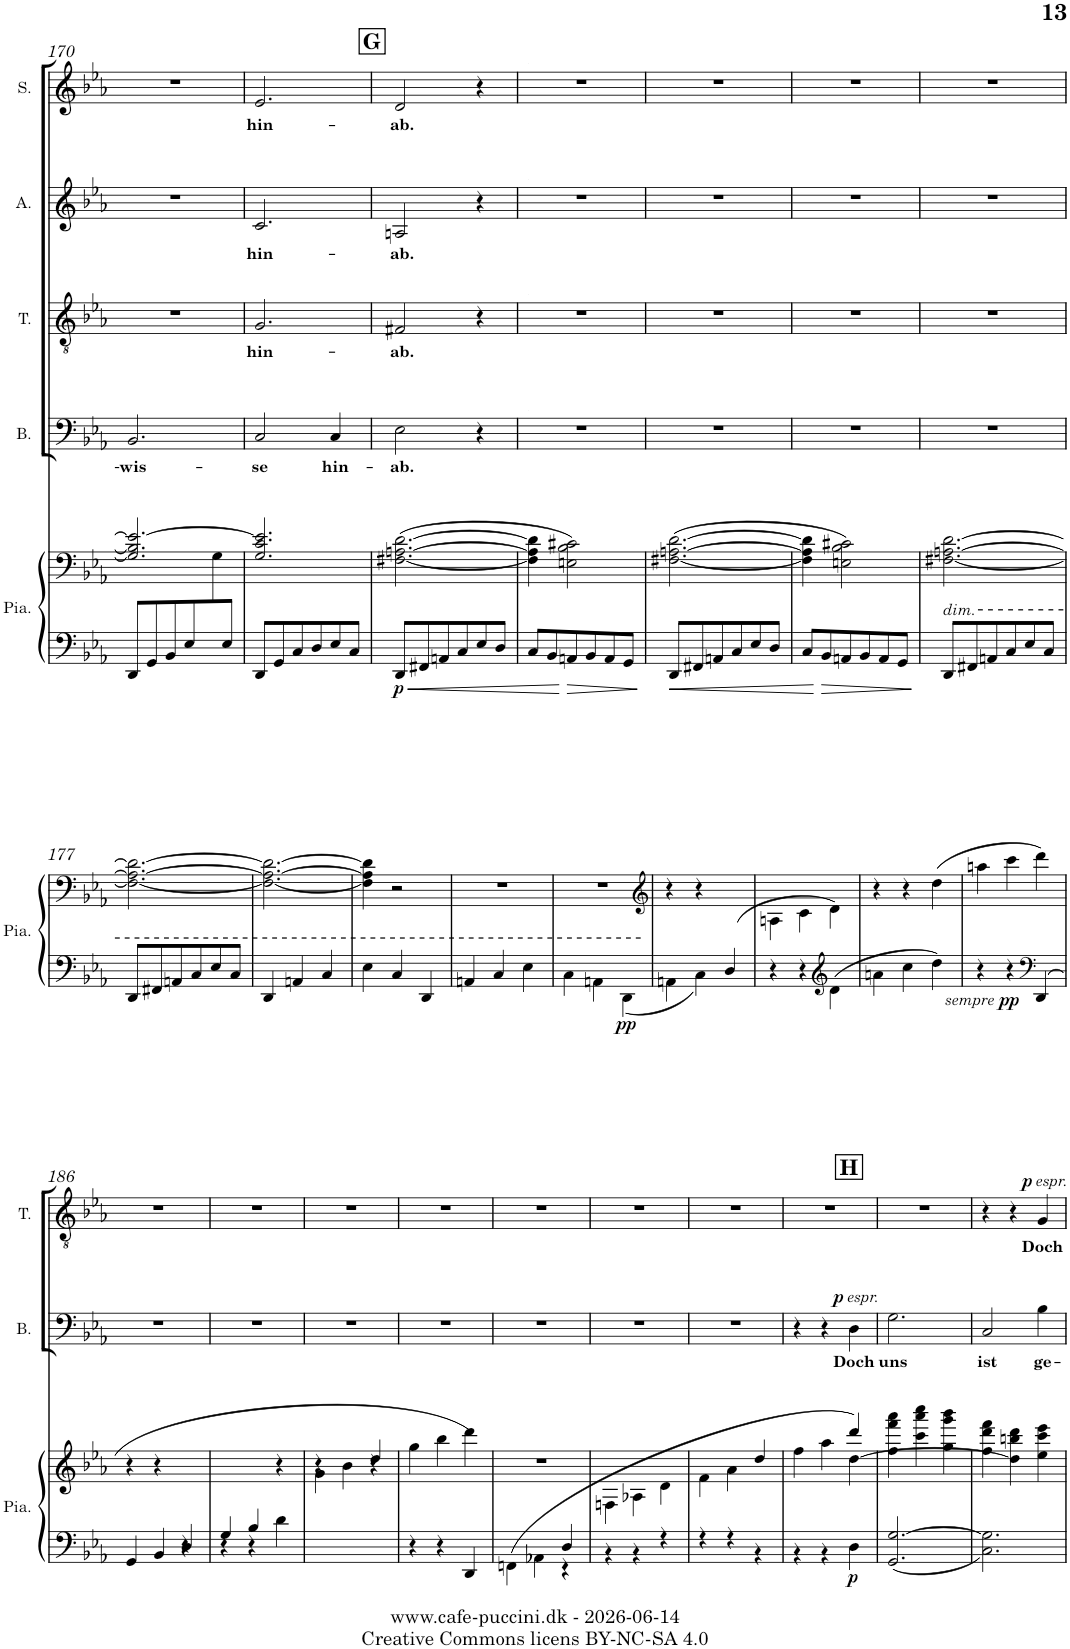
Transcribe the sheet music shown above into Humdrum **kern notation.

**kern	**kern	**dynam	**kern	**text	**dynam	**kern	**text	**dynam	**kern	**text	**kern	**text
*part5	*part5	*part5	*part4	*part4	*part4	*part3	*part3	*part3	*part2	*part2	*part1	*part1
*staff6	*staff5	*staff5/6	*staff4	*staff4	*staff4	*staff3	*staff3	*staff3	*staff2	*staff2	*staff1	*staff1
*I"Piano	*	*	*I"Basse	*	*	*I"Ténor	*	*	*I"Alto	*	*I"Soprano	*
*I'Pia.	*	*	*I'B.	*	*	*I'T.	*	*	*I'A.	*	*I'S.	*
!!LO:PB:g=z
*clefF4	*clefF4	*	*clefF4	*	*	*clefGv2	*	*	*clefG2	*	*clefG2	*
*k[b-e-a-]	*k[b-e-a-]	*	*k[b-e-a-]	*	*	*k[b-e-a-]	*	*	*k[b-e-a-]	*	*k[b-e-a-]	*
*M3/4	*M3/4	*	*M3/4	*	*	*M3/4	*	*	*M3/4	*	*M3/4	*
=170	=170	=170	=170	=170	=170	=170	=170	=170	=170	=170	=170	=170
*	*^	*	*	*	*	*	*	*	*	*	*	*
!	!	!	!	!	!LO:LY:b	!	!	!	!	!	!	!	!
8DD/L	2.G/] 2.B-/] 2.e-/_	2ryy	.	2.BB-/	-wis-	.	2.r	.	.	2.r	.	2.r	.
8GG/	.	.	.	.	.	.	.	.	.	.	.	.	.
8BB-/	.	.	.	.	.	.	.	.	.	.	.	.	.
8E-/	.	.	.	.	.	.	.	.	.	.	.	.	.
8ryy	.	8G\	.	.	.	.	.	.	.	.	.	.	.
8E-/J	.	8ryy	.	.	.	.	.	.	.	.	.	.	.
=171	=171	=171	=171	=171	=171	=171	=171	=171	=171	=171	=171	=171	=171
!	!	!	!	!	!LO:LY:b	!	!	!LO:LY:b	!	!	!LO:LY:b	!	!LO:LY:b
*	*v	*v	*	*	*	*	*	*	*	*	*	*	*
8DD/L	2.G/ 2.c/ 2.e-/]	.	2C/	-se	.	2.G/	hin-	.	2.c/	hin-	2.e-/	hin-
8GG/	.	.	.	.	.	.	.	.	.	.	.	.
8C/	.	.	.	.	.	.	.	.	.	.	.	.
8D/	.	.	.	.	.	.	.	.	.	.	.	.
!	!	!	!	!LO:LY:b	!	!	!	!	!	!	!	!
8E-/	.	.	4C/	hin-	.	.	.	.	.	.	.	.
8C/J	.	.	.	.	.	.	.	.	.	.	.	.
!!LO:REH:place=s1:a:B:cj:fs=14:t=G
=172	=172	=172	=172	=172	=172	=172	=172	=172	=172	=172	=172	=172
!	!	!LO:DY:b=2	!	!LO:LY:b	!	!	!LO:LY:b	!	!	!LO:LY:b	!	!LO:LY:b
8DD/L	(>[2.F#X\ [2.An\ [2.d\	p	2E-\	-ab.	.	2F#X/	-ab.	.	2An/	-ab.	2d/	-ab.
8FF#X/	.	.	.	.	.	.	.	.	.	.	.	.
8AAn/	.	.	.	.	.	.	.	.	.	.	.	.
8C/	.	.	.	.	.	.	.	.	.	.	.	.
8E-/	.	.	4r	.	.	4r	.	.	4r	.	4r	.
8D/J	.	.	.	.	.	.	.	.	.	.	.	.
=173	=173	=173	=173	=173	=173	=173	=173	=173	=173	=173	=173	=173
!	!	!	!	!	!	!	!	!	!	!	!LO:TX:a:i:t=.	!
!	!	!	!	!	!	!	!	!	!LO:TX:a:i:t=.	!	!	!
!	!	!	!	!	!	!LO:TX:a:i:t=.	!	!	!	!	!	!
!	!	!	!LO:TX:a:i:t=.	!	!	!	!	!	!	!	!	!
8C/L	4F#\] 4A\] 4d\]	.	2.r	.	.	2.r	.	.	2.r	.	2.r	.
8BB-/	.	.	.	.	.	.	.	.	.	.	.	.
8AAn/	2En\ 2B-\ 2c#X\)	.	.	.	.	.	.	.	.	.	.	.
8BB-/	.	.	.	.	.	.	.	.	.	.	.	.
8AA/	.	.	.	.	.	.	.	.	.	.	.	.
8GG/J	.	.	.	.	.	.	.	.	.	.	.	.
=174	=174	=174	=174	=174	=174	=174	=174	=174	=174	=174	=174	=174
8DD/L	(>[2.F#X\ [2.An\ [2.d\	.	2.r	.	.	2.r	.	.	2.r	.	2.r	.
8FF#X/	.	.	.	.	.	.	.	.	.	.	.	.
8AAn/	.	.	.	.	.	.	.	.	.	.	.	.
8C/	.	.	.	.	.	.	.	.	.	.	.	.
8E-/	.	.	.	.	.	.	.	.	.	.	.	.
8D/J	.	.	.	.	.	.	.	.	.	.	.	.
=175	=175	=175	=175	=175	=175	=175	=175	=175	=175	=175	=175	=175
8C/L	4F#\] 4A\] 4d\]	.	2.r	.	.	2.r	.	.	2.r	.	2.r	.
8BB-/	.	.	.	.	.	.	.	.	.	.	.	.
8AAn/	2En\ 2B-\ 2c#X\)	.	.	.	.	.	.	.	.	.	.	.
8BB-/	.	.	.	.	.	.	.	.	.	.	.	.
8AA/	.	.	.	.	.	.	.	.	.	.	.	.
8GG/J	.	.	.	.	.	.	.	.	.	.	.	.
=176	=176	=176	=176	=176	=176	=176	=176	=176	=176	=176	=176	=176
!LO:TX:a:t=dim.	!	!	!	!	!	!	!	!	!	!	!	!
8DD/L	[2.F#X\ [2.An\ [2.d\	.	2.r	.	.	2.r	.	.	2.r	.	2.r	.
8FF#X/	.	.	.	.	.	.	.	.	.	.	.	.
8AAn/	.	.	.	.	.	.	.	.	.	.	.	.
8C/	.	.	.	.	.	.	.	.	.	.	.	.
8E-/	.	.	.	.	.	.	.	.	.	.	.	.
8C/J	.	.	.	.	.	.	.	.	.	.	.	.
!!LO:LB:g=z
=177	=177	=177	=177	=177	=177	=177	=177	=177	=177	=177	=177	=177
8DD/L	2.F#\_ 2.A\_ 2.d\_	.	2.r	.	.	2.r	.	.	2.r	.	2.r	.
8FF#X/	.	.	.	.	.	.	.	.	.	.	.	.
8AAn/	.	.	.	.	.	.	.	.	.	.	.	.
8C/	.	.	.	.	.	.	.	.	.	.	.	.
8E-/	.	.	.	.	.	.	.	.	.	.	.	.
8C/J	.	.	.	.	.	.	.	.	.	.	.	.
=178	=178	=178	=178	=178	=178	=178	=178	=178	=178	=178	=178	=178
4DD/	2.F#\_ 2.A\_ 2.d\_	.	2.r	.	.	2.r	.	.	2.r	.	2.r	.
4AAn/	.	.	.	.	.	.	.	.	.	.	.	.
4C/	.	.	.	.	.	.	.	.	.	.	.	.
=179	=179	=179	=179	=179	=179	=179	=179	=179	=179	=179	=179	=179
4E-\	4F#\] 4A\] 4d\]	.	2.r	.	.	2.r	.	.	2.r	.	2.r	.
4C/	2r	.	.	.	.	.	.	.	.	.	.	.
4DD/	.	.	.	.	.	.	.	.	.	.	.	.
=180	=180	=180	=180	=180	=180	=180	=180	=180	=180	=180	=180	=180
4AAn/	2.r	.	2.r	.	.	2.r	.	.	2.r	.	2.r	.
4C/	.	.	.	.	.	.	.	.	.	.	.	.
4E-\	.	.	.	.	.	.	.	.	.	.	.	.
=181	=181	=181	=181	=181	=181	=181	=181	=181	=181	=181	=181	=181
4C\	2.r	.	2.r	.	.	2.r	.	.	2.r	.	2.r	.
4AAn\	.	.	.	.	.	.	.	.	.	.	.	.
!	!	!LO:DY:b=2	!	!	!	!	!	!	!	!	!	!
4DD\	.	pp	.	.	.	.	.	.	.	.	.	.
=182	=182	=182	=182	=182	=182	=182	=182	=182	=182	=182	=182	=182
*	*clefG2	*	*	*	*	*	*	*	*	*	*	*
*^	*	*	*	*	*	*	*	*	*	*	*	*
2ryy	4AAn\	4r	.	2.r	.	.	2.r	.	.	2.r	.	2.r	.
.	4C\	4r	.	.	.	.	.	.	.	.	.	.	.
(>4D/	4ryy	4ryy	.	.	.	.	.	.	.	.	.	.	.
*v	*v	*	*	*	*	*	*	*	*	*	*	*	*
=183	=183	=183	=183	=183	=183	=183	=183	=183	=183	=183	=183	=183
4r	4An\	.	2.r	.	.	2.r	.	.	2.r	.	2.r	.
4r	4c\	.	.	.	.	.	.	.	.	.	.	.
*clefG2	*	*	*	*	*	*	*	*	*	*	*	*
4d\	4d\)	.	.	.	.	.	.	.	.	.	.	.
=184	=184	=184	=184	=184	=184	=184	=184	=184	=184	=184	=184	=184
4an\	4r	.	2.r	.	.	2.r	.	.	2.r	.	2.r	.
4cc\	4r	.	.	.	.	.	.	.	.	.	.	.
4dd\	(>4dd\	.	.	.	.	.	.	.	.	.	.	.
=185	=185	=185	=185	=185	=185	=185	=185	=185	=185	=185	=185	=185
!	!	!LO:DY:b=2	!	!	!	!	!	!	!	!	!	!
!	!	!LO:DY:n=1:b=2	!	!	!	!	!	!	!	!	!	!
4r	4aan\	other-dynamics pp	2.r	.	.	2.r	.	.	2.r	.	2.r	.
4r	4ccc\	.	.	.	.	.	.	.	.	.	.	.
*clefF4	*	*	*	*	*	*	*	*	*	*	*	*
(>4DD/	4ddd\)	.	.	.	.	.	.	.	.	.	.	.
!!LO:LB:g=z
=186	=186	=186	=186	=186	=186	=186	=186	=186	=186	=186	=186	=186
*^	*	*	*	*	*	*	*	*	*	*	*	*
2ryy	4GG/	4r	.	2.r	.	.	2.r	.	.	2.r	.	2.r	.
.	4BB-/	4r	.	.	.	.	.	.	.	.	.	.	.
4D/	4r	4ryy	.	.	.	.	.	.	.	.	.	.	.
=187	=187	=187	=187	=187	=187	=187	=187	=187	=187	=187	=187	=187	=187
4G/	4r	2ryy	.	2.r	.	.	2.r	.	.	2.r	.	2.r	.
4B-/	4r	.	.	.	.	.	.	.	.	.	.	.	.
4ryy	4d\	4r	.	.	.	.	.	.	.	.	.	.	.
*v	*v	*	*	*	*	*	*	*	*	*	*	*	*
=188	=188	=188	=188	=188	=188	=188	=188	=188	=188	=188	=188	=188
*	*^	*	*	*	*	*	*	*	*	*	*	*
2.ryy	4r	4g\	.	2.r	.	.	2.r	.	.	2.r	.	2.r	.
.	4ryy	4b-\	.	.	.	.	.	.	.	.	.	.	.
.	4r	4dd/	.	.	.	.	.	.	.	.	.	.	.
*	*v	*v	*	*	*	*	*	*	*	*	*	*	*
=189	=189	=189	=189	=189	=189	=189	=189	=189	=189	=189	=189	=189
4r	4gg\	.	2.r	.	.	2.r	.	.	2.r	.	2.r	.
4r	4bb-\	.	.	.	.	.	.	.	.	.	.	.
4DD/	4ddd\)	.	.	.	.	.	.	.	.	.	.	.
=190	=190	=190	=190	=190	=190	=190	=190	=190	=190	=190	=190	=190
*^	*	*	*	*	*	*	*	*	*	*	*	*
(>4FFn\	4ryy	2.r	.	2.r	.	.	2.r	.	.	2.r	.	2.r	.
4AA-X\	4ryy	.	.	.	.	.	.	.	.	.	.	.	.
4D/	4r	.	.	.	.	.	.	.	.	.	.	.	.
=191	=191	=191	=191	=191	=191	=191	=191	=191	=191	=191	=191	=191	=191
*	*	*^	*	*	*	*	*	*	*	*	*	*	*
*	*	*	*^	*	*	*	*	*	*	*	*	*	*	*
2ryy	4r	2.ryy	4Fn\	2ryy	.	2.r	.	.	2.r	.	.	2.r	.	2.r	.
.	4r	.	4A-X\	.	.	.	.	.	.	.	.	.	.	.	.
4r	4ryy	.	4ryy	4d\	.	.	.	.	.	.	.	.	.	.	.
=192	=192	=192	=192	=192	=192	=192	=192	=192	=192	=192	=192	=192	=192	=192	=192
4r	2ryy	2.ryy	2ryy	4f\	.	2.r	.	.	2.r	.	.	2.r	.	2.r	.
4r	.	.	.	4a-\	.	.	.	.	.	.	.	.	.	.	.
4ryy	4r	.	4dd/	4ryy	.	.	.	.	.	.	.	.	.	.	.
*v	*v	*	*	*	*	*	*	*	*	*	*	*	*	*	*
*	*	*v	*v	*	*	*	*	*	*	*	*	*	*	*
!!LO:REH:place=s1:a:B:cj:fs=14:t=H:qo=2
=193	=193	=193	=193	=193	=193	=193	=193	=193	=193	=193	=193	=193	=193
4r	2ryy	4ff\	.	4r	.	.	2.r	.	.	2.r	.	2.r	.
4r	.	4aa-\	.	4r	.	.	.	.	.	.	.	.	.
!	!	!	!LO:DY:b=2	!	!LO:LY:b	!LO:DY:a	!	!	!	!	!	!	!
!	!	!	!	!	!	!LO:DY:n=1:a	!	!	!	!	!	!	!
4D\	[4dd\	4ddd/)	p	4D\	Doch	p other-dynamics	.	.	.	.	.	.	.
=194	=194	=194	=194	=194	=194	=194	=194	=194	=194	=194	=194	=194	=194
!	!	!	!	!	!LO:LY:b	!	!	!	!	!	!	!	!
*	*v	*v	*	*	*	*	*	*	*	*	*	*	*
2.GG/ [2.G/	4ff\ 4fff\ 4aaa-\	.	2.G\	uns	.	2.r	.	.	2.r	.	2.r	.
.	4ccc\ 4aaa-\ 4cccc\	.	.	.	.	.	.	.	.	.	.	.
.	4gg\ 4ggg\ 4bbb-\	.	.	.	.	.	.	.	.	.	.	.
=195	=195	=195	=195	=195	=195	=195	=195	=195	=195	=195	=195	=195
!	!	!	!	!LO:LY:b	!	!	!	!	!	!	!	!
2.C\ 2.G\]	4ff\ 4ddd\ 4fff\	.	2C/	ist	.	4r	.	.	2.r	.	2.r	.
.	4dd\] 4bbn\ 4ddd\	.	.	.	.	4r	.	.	.	.	.	.
!	!	!	!	!LO:LY:b	!	!	!LO:LY:b	!LO:DY:a	!	!	!	!
!	!	!	!	!	!	!	!	!LO:DY:n=1:a	!	!	!	!
.	4ee-\ 4ccc\ 4eee-\	.	4B-\	ge-	.	4G/	Doch	p other-dynamics	.	.	.	.
=	=	=	=	=	=	=	=	=	=	=	=	=
*-	*-	*-	*-	*-	*-	*-	*-	*-	*-	*-	*-	*-
